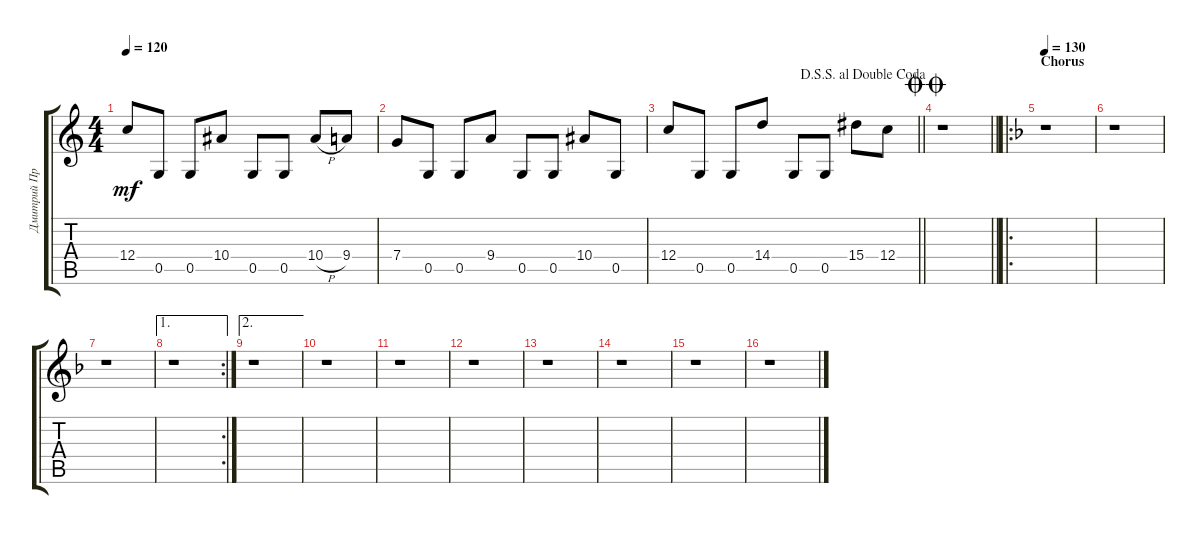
\track ("Дмитрий Процко" "Дмитрий Пр") {instrument distortionguitar}
\staff {score tabs}
\tuning (D4 A3 F3 C3 G2 C2) {hide}
\ts (4 4)
\tempo 120
\clef g2
\ks c
12.4.8{dy mf} 0.5.8 0.5.8 10.4.8 0.5.8 0.5.8 10.4{h}.8 9.4.8 |
7.4.8 0.5.8 0.5.8 9.4.8 0.5.8 0.5.8 10.4.8 0.5.8 |
\jump dalsegnosegnoaldoublecoda
\barLineRight lightlight
12.4.8 0.5.8 0.5.8 14.4.8 0.5.8 0.5.8 15.4.8 12.4.8 |
\jump doublecoda
\barLineRight lightlight
r.1 |
\ro
\section ("" "Chorus")
\tempo 130
\ks f
r.1 |
r.1 |
r.1 |
\ae 1
\rc 2
r.1 |
\ae 2
r.1 |
r.1 |
r.1 |
r.1 |
r.1 |
r.1 |
r.1 |
r.1
